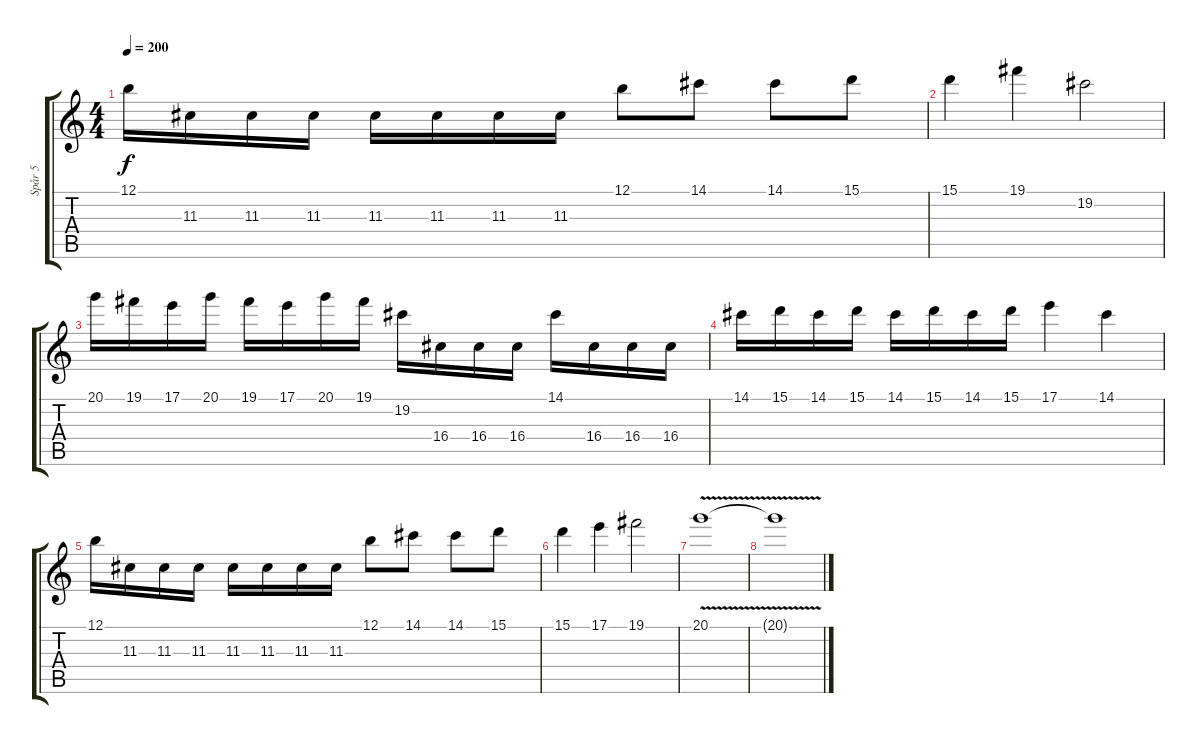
\track ("Spår 5" "Spår 5") {instrument distortionguitar}
\staff {score tabs}
\tuning (B3 Gb3 D3 A2 E2 E2) {hide}
\ts (4 4)
\tempo 200
\clef g2
\ks c
12.1.16{dy f} 11.3.16 11.3.16 11.3.16 11.3.16 11.3.16 11.3.16 11.3.16 12.1.8 14.1.8 14.1.8 15.1.8 |
15.1.4 19.1.4 19.2.2 |
20.1.16 19.1.16 17.1.16 20.1.16 19.1.16 17.1.16 20.1.16 19.1.16 19.2.16 16.4.16 16.4.16 16.4.16 14.1.16 16.4.16 16.4.16 16.4.16 |
14.1.16 15.1.16 14.1.16 15.1.16 14.1.16 15.1.16 14.1.16 15.1.16 17.1.4 14.1.4 |
12.1.16 11.3.16 11.3.16 11.3.16 11.3.16 11.3.16 11.3.16 11.3.16 12.1.8 14.1.8 14.1.8 15.1.8 |
15.1.4 17.1.4 19.1.2 |
20.1{v}.1 |
20.1{t}.1
